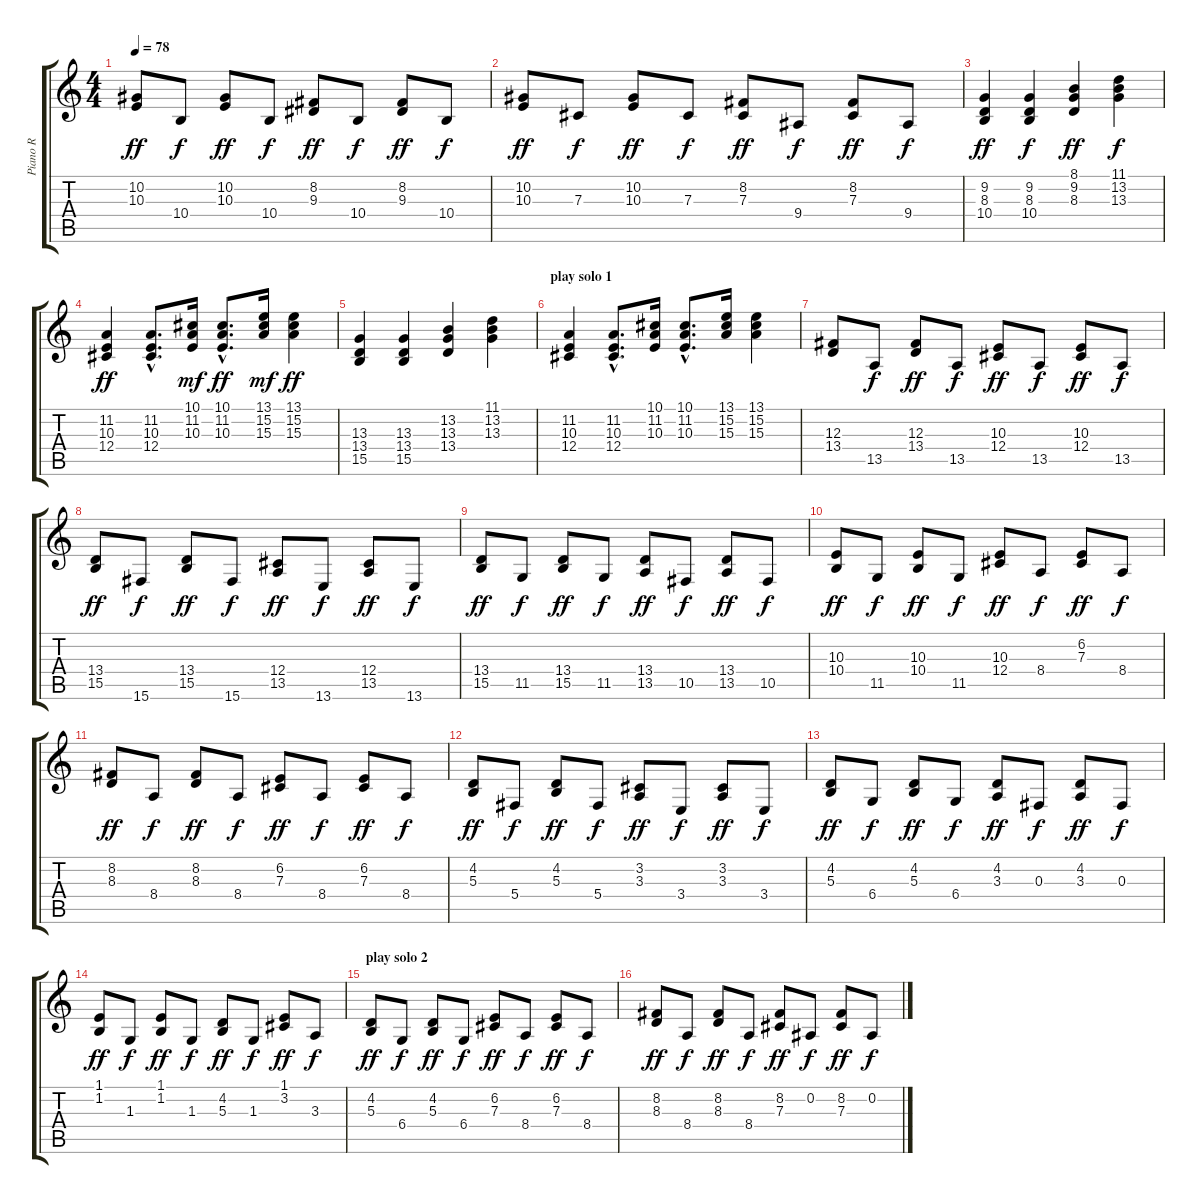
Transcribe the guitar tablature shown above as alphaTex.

\track ("Piano R" "Piano R") {instrument acousticgrandpiano}
\staff {score tabs}
\tuning (Eb4 Bb3 Gb3 Db3 Ab2 Eb2) {hide}
\ts (4 4)
\tempo 78
\clef g2
\ks c
(10.2 10.3).8{dy ff} 10.4.8{dy f} (10.2 10.3).8{dy ff} 10.4.8{dy f} (8.2 9.3).8{dy ff} 10.4.8{dy f} (8.2 9.3).8{dy ff} 10.4.8{dy f} |
(10.2 10.3).8{dy ff} 7.3.8{dy f} (10.2 10.3).8{dy ff} 7.3.8{dy f} (8.2 7.3).8{dy ff} 9.4.8{dy f} (8.2 7.3).8{dy ff} 9.4.8{dy f} |
(9.2 8.3 10.4).4{dy ff} (9.2 8.3 10.4).4{dy f} (8.1 9.2 8.3).4{dy ff} (11.1 13.2 13.3).4{dy f} |
(11.2 10.3 12.4).4{dy ff} (11.2{hac} 10.3{hac} 12.4{hac}).8{d} (10.1 11.2 10.3).16{dy mf} (10.1{hac} 11.2{hac} 10.3{hac}).8{d dy ff} (13.1 15.2 15.3).16{dy mf} (13.1 15.2 15.3).4{dy ff} |
(13.3 13.4 15.5).4 (13.3 13.4 15.5).4 (13.2 13.3 13.4).4 (11.1 13.2 13.3).4 |
\section ("" "play solo 1")
(11.2 10.3 12.4).4 (11.2{hac} 10.3{hac} 12.4{hac}).8{d} (10.1 11.2 10.3).16 (10.1{hac} 11.2{hac} 10.3{hac}).8{d} (13.1 15.2 15.3).16 (13.1 15.2 15.3).4 |
(12.3 13.4).8 13.5.8{dy f} (12.3 13.4).8{dy ff} 13.5.8{dy f} (10.3 12.4).8{dy ff} 13.5.8{dy f} (10.3 12.4).8{dy ff} 13.5.8{dy f} |
(13.4 15.5).8{dy ff} 15.6.8{dy f} (13.4 15.5).8{dy ff} 15.6.8{dy f} (12.4 13.5).8{dy ff} 13.6.8{dy f} (12.4 13.5).8{dy ff} 13.6.8{dy f} |
(13.4 15.5).8{dy ff} 11.5.8{dy f} (13.4 15.5).8{dy ff} 11.5.8{dy f} (13.4 13.5).8{dy ff} 10.5.8{dy f} (13.4 13.5).8{dy ff} 10.5.8{dy f} |
(10.3 10.4).8{dy ff} 11.5.8{dy f} (10.3 10.4).8{dy ff} 11.5.8{dy f} (10.3 12.4).8{dy ff} 8.4.8{dy f} (6.2 7.3).8{dy ff} 8.4.8{dy f} |
(8.2 8.3).8{dy ff} 8.4.8{dy f} (8.2 8.3).8{dy ff} 8.4.8{dy f} (6.2 7.3).8{dy ff} 8.4.8{dy f} (6.2 7.3).8{dy ff} 8.4.8{dy f} |
(4.2 5.3).8{dy ff} 5.4.8{dy f} (4.2 5.3).8{dy ff} 5.4.8{dy f} (3.2 3.3).8{dy ff} 3.4.8{dy f} (3.2 3.3).8{dy ff} 3.4.8{dy f} |
(4.2 5.3).8{dy ff} 6.4.8{dy f} (4.2 5.3).8{dy ff} 6.4.8{dy f} (4.2 3.3).8{dy ff} 0.3.8{dy f} (4.2 3.3).8{dy ff} 0.3.8{dy f} |
(1.1 1.2).8{dy ff} 1.3.8{dy f} (1.1 1.2).8{dy ff} 1.3.8{dy f} (4.2 5.3).8{dy ff} 1.3.8{dy f} (1.1 3.2).8{dy ff} 3.3.8{dy f} |
\section ("" "play solo 2")
(4.2 5.3).8{dy ff} 6.4.8{dy f} (4.2 5.3).8{dy ff} 6.4.8{dy f} (6.2 7.3).8{dy ff} 8.4.8{dy f} (6.2 7.3).8{dy ff} 8.4.8{dy f} |
(8.2 8.3).8{dy ff} 8.4.8{dy f} (8.2 8.3).8{dy ff} 8.4.8{dy f} (8.2 7.3).8{dy ff} 0.2.8{dy f} (8.2 7.3).8{dy ff} 0.2.8{dy f}
